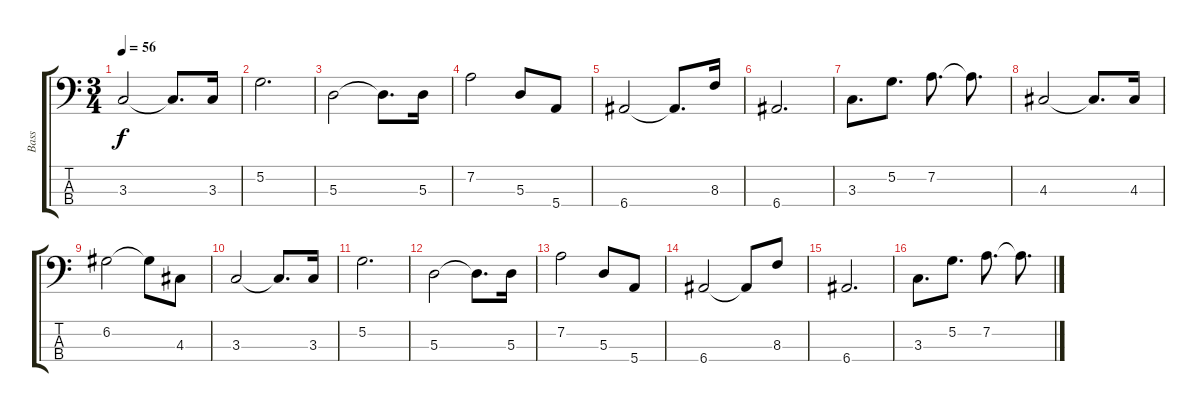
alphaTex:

\track ("Bass" "Bass") {instrument electricbassfinger}
\staff {score tabs}
\tuning (G2 D2 A1 E1) {hide}
\ts (3 4)
\tempo 56
\clef f4
\ks c
3.3.2{dy f} 3.3{t}.8{d} 3.3.16 |
5.2.2{d} |
5.3.2 5.3{t}.8{d} 5.3.16 |
7.2.2 5.3.8 5.4.8 |
6.4.2 6.4{t}.8{d} 8.3.16 |
6.4.2{d} |
3.3.8{d} 5.2.8{d} 7.2.8{d} 7.2{t}.8{d} |
4.3.2 4.3{t}.8{d} 4.3.16 |
6.2.2 6.2{t}.8 4.3.8 |
3.3.2 3.3{t}.8{d} 3.3.16 |
5.2.2{d} |
5.3.2 5.3{t}.8{d} 5.3.16 |
7.2.2 5.3.8 5.4.8 |
6.4.2 6.4{t}.8 8.3.8 |
6.4.2{d} |
3.3.8{d} 5.2.8{d} 7.2.8{d} 7.2{t}.8{d}
